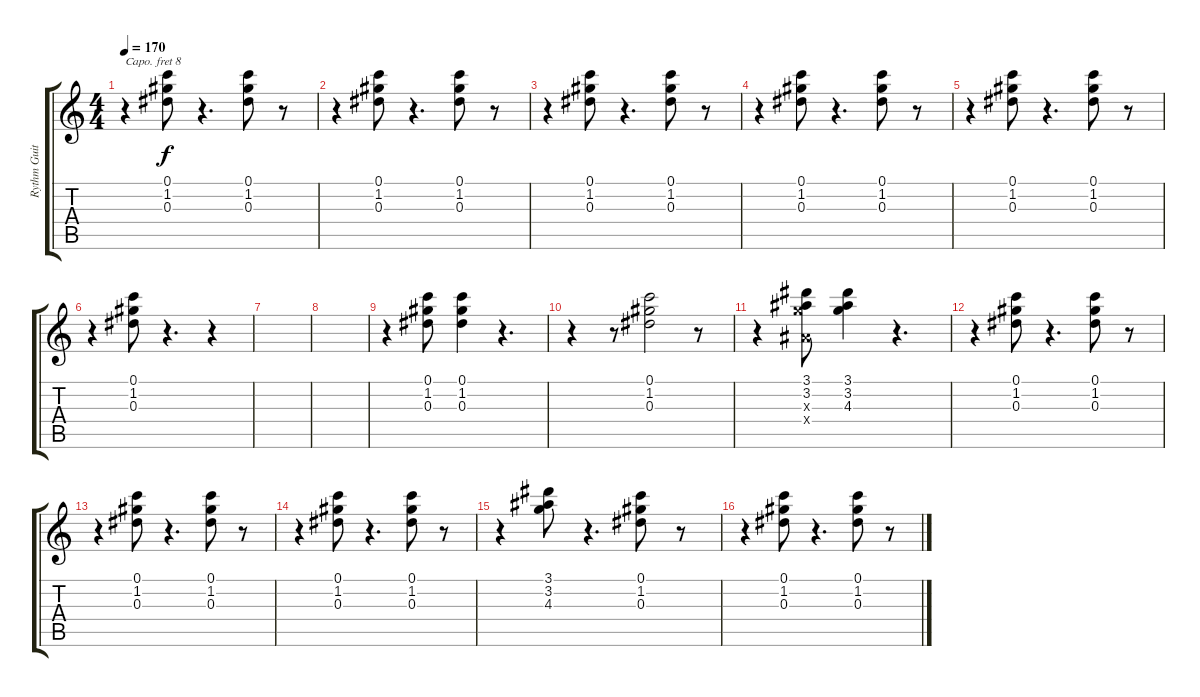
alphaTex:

\track ("Rythm Guitar 2" "Rythm Guit") {instrument acousticguitarsteel}
\staff {score tabs}
\capo 8
\tuning (E4 B3 G3 D3 A2 E2) {hide}
\ts (4 4)
\tempo 170
\clef g2
\ks c
r.4{dy f} (0.1 1.2 0.3).8 r.4{d} (0.1 1.2 0.3).8 r.8 |
r.4 (0.1 1.2 0.3).8 r.4{d} (0.1 1.2 0.3).8 r.8 |
r.4 (0.1 1.2 0.3).8 r.4{d} (0.1 1.2 0.3).8 r.8 |
r.4 (0.1 1.2 0.3).8 r.4{d} (0.1 1.2 0.3).8 r.8 |
r.4 (0.1 1.2 0.3).8 r.4{d} (0.1 1.2 0.3).8 r.8 |
r.4 (0.1 1.2 0.3).8 r.4{d} r.4 |
|
|
r.4 (0.1 1.2 0.3).8 (0.1 1.2 0.3).4 r.4{d} |
r.4 r.8 (0.1 1.2 0.3).2 r.8 |
r.4 (3.1 3.2 4.3{x} 0.4{x}).8 (3.1 3.2 4.3).4 r.4{d} |
r.4 (0.1 1.2 0.3).8 r.4{d} (0.1 1.2 0.3).8 r.8 |
r.4 (0.1 1.2 0.3).8 r.4{d} (0.1 1.2 0.3).8 r.8 |
r.4 (0.1 1.2 0.3).8 r.4{d} (0.1 1.2 0.3).8 r.8 |
r.4 (3.1 3.2 4.3).8 r.4{d} (0.1 1.2 0.3).8 r.8 |
r.4 (0.1 1.2 0.3).8 r.4{d} (0.1 1.2 0.3).8 r.8
